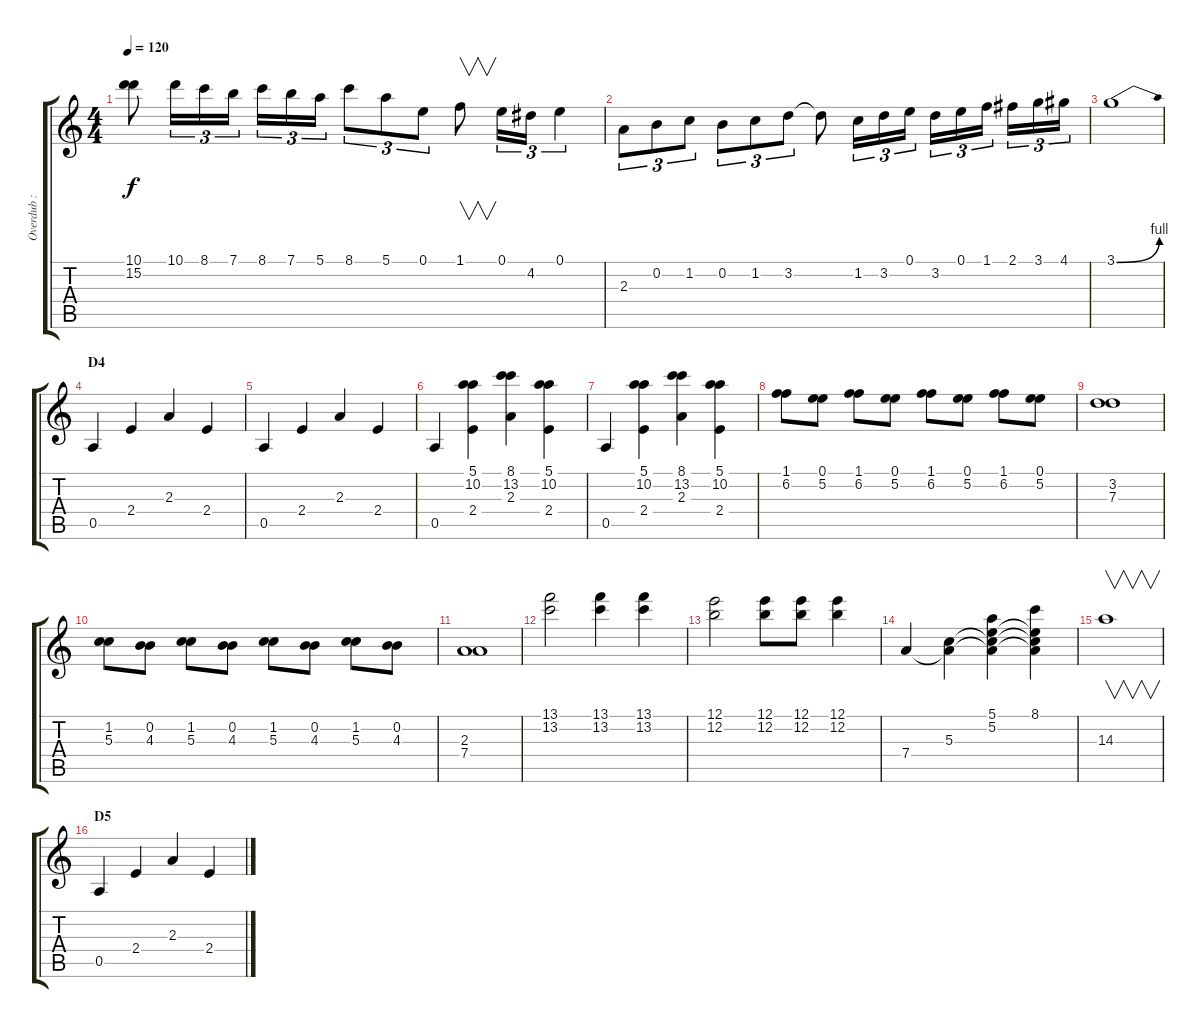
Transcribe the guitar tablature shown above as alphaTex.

\track ("Overdub : Piano" "Overdub : ") {instrument rockorgan}
\staff {score tabs}
\tuning (E5 B4 G4 D4 A3 E3) {hide}
\ts (4 4)
\tempo 120
\clef g2
\ks c
(10.1{t} 15.2{t}).8{dy f} 10.1.16{tu (3 2)} 8.1.16{tu (3 2)} 7.1.16{tu (3 2)} 8.1.16{tu (3 2)} 7.1.16{tu (3 2)} 5.1.16{tu (3 2)} 8.1.8{tu (3 2)} 5.1.8{tu (3 2)} 0.1.8{tu (3 2)} 1.1.8{v} 0.1.16{tu (3 2)} 4.2.16{tu (3 2)} 0.1.4{tu (3 2)} |
2.3.8{tu (3 2)} 0.2.8{tu (3 2)} 1.2.8{tu (3 2)} 0.2.8{tu (3 2)} 1.2.8{tu (3 2)} 3.2.8{tu (3 2)} 3.2{t}.8 1.2.16{tu (3 2)} 3.2.16{tu (3 2)} 0.1.16{tu (3 2)} 3.2.16{tu (3 2)} 0.1.16{tu (3 2)} 1.1.16{tu (3 2)} 2.1.16{tu (3 2)} 3.1.16{tu (3 2)} 4.1.16{tu (3 2)} |
3.1{be (bend 0 0 60 4)}.1 |
\section ("" "D4")
0.5.4 2.4.4 2.3.4 2.4.4 |
0.5.4 2.4.4 2.3.4 2.4.4 |
0.5.4 (5.1 10.2 2.4).4 (8.1 13.2 2.3).4 (5.1 10.2 2.4).4 |
0.5.4 (5.1 10.2 2.4).4 (8.1 13.2 2.3).4 (5.1 10.2 2.4).4 |
(1.1 6.2).8 (0.1 5.2).8 (1.1 6.2).8 (0.1 5.2).8 (1.1 6.2).8 (0.1 5.2).8 (1.1 6.2).8 (0.1 5.2).8 |
(3.2 7.3).1 |
(1.2 5.3).8 (0.2 4.3).8 (1.2 5.3).8 (0.2 4.3).8 (1.2 5.3).8 (0.2 4.3).8 (1.2 5.3).8 (0.2 4.3).8 |
(2.3 7.4).1 |
(13.1 13.2).2 (13.1 13.2).4 (13.1 13.2).4 |
(12.1 12.2).2 (12.1 12.2).8 (12.1 12.2).8 (12.1 12.2).4 |
7.4.4 (5.3 7.4{t}).4 (5.1 5.2 5.3{t} 7.4{t}).4 (8.1 5.2{t} 5.3{t} 7.4{t}).4 |
14.3.1{v} |
\section ("" "D5")
0.5.4 2.4.4 2.3.4 2.4.4
